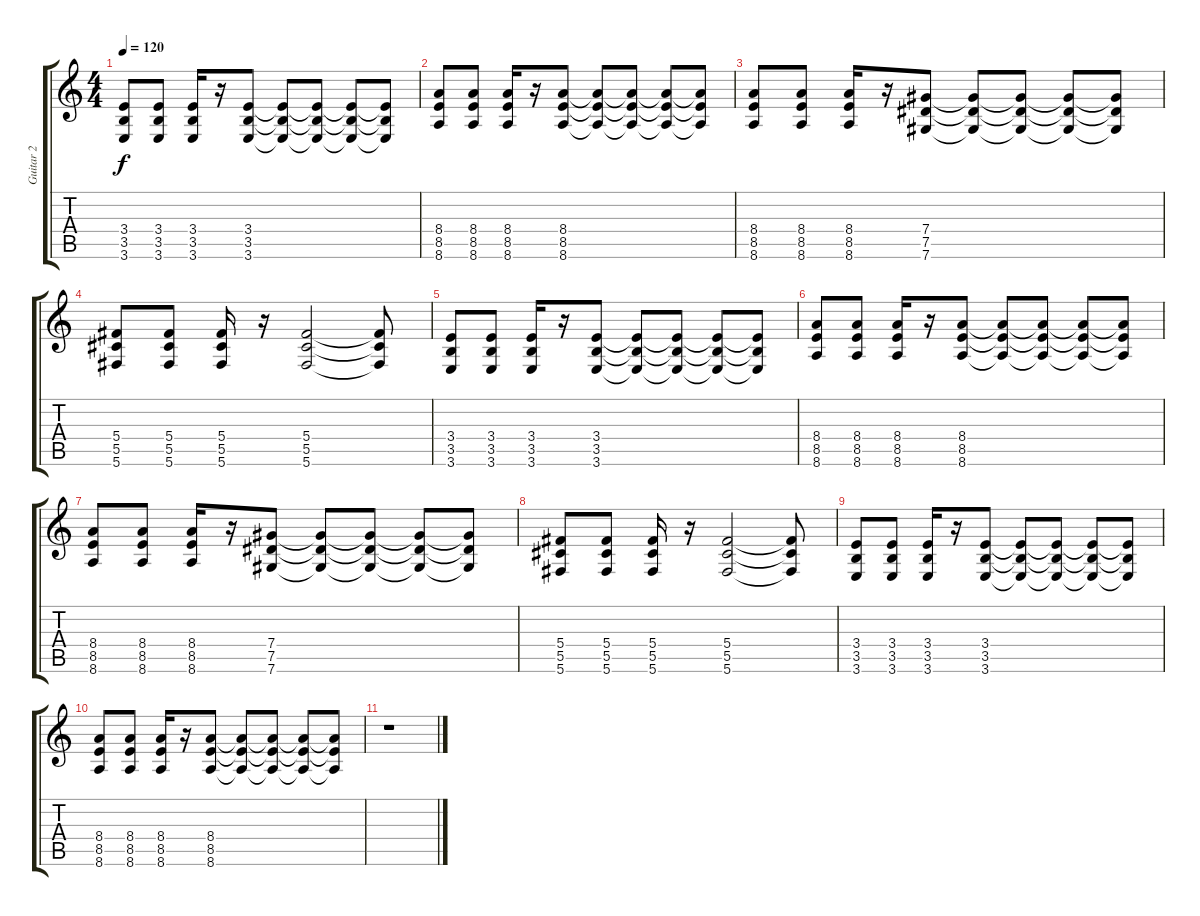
\track ("Guitar 2" "Guitar 2") {instrument overdrivenguitar}
\staff {score tabs}
\tuning (Eb4 Bb3 Gb3 Db3 Ab2 Db2) {hide}
\ts (4 4)
\tempo 120
\clef g2
\ks c
(3.4 3.5 3.6).8{dy f} (3.4 3.5 3.6).8 (3.4 3.5 3.6).16 r.16 (3.4 3.5 3.6).8 (3.4{t} 3.5{t} 3.6{t}).8 (3.4{t} 3.5{t} 3.6{t}).8 (3.4{t} 3.5{t} 3.6{t}).8 (3.4{t} 3.5{t} 3.6{t}).8 |
(8.4 8.5 8.6).8 (8.4 8.5 8.6).8 (8.4 8.5 8.6).16 r.16 (8.4 8.5 8.6).8 (8.4{t} 8.5{t} 8.6{t}).8 (8.4{t} 8.5{t} 8.6{t}).8 (8.4{t} 8.5{t} 8.6{t}).8 (8.4{t} 8.5{t} 8.6{t}).8 |
(8.4 8.5 8.6).8 (8.4 8.5 8.6).8 (8.4 8.5 8.6).16 r.16 (7.4 7.5 7.6).8 (7.4{t} 7.5{t} 7.6{t}).8 (7.4{t} 7.5{t} 7.6{t}).8 (7.4{t} 7.5{t} 7.6{t}).8 (7.4{t} 7.5{t} 7.6{t}).8 |
(5.4 5.5 5.6).8 (5.4 5.5 5.6).8 (5.4 5.5 5.6).16 r.16 (5.4 5.5 5.6).2 (5.4{t} 5.5{t} 5.6{t}).8 |
(3.4 3.5 3.6).8 (3.4 3.5 3.6).8 (3.4 3.5 3.6).16 r.16 (3.4 3.5 3.6).8 (3.4{t} 3.5{t} 3.6{t}).8 (3.4{t} 3.5{t} 3.6{t}).8 (3.4{t} 3.5{t} 3.6{t}).8 (3.4{t} 3.5{t} 3.6{t}).8 |
(8.4 8.5 8.6).8 (8.4 8.5 8.6).8 (8.4 8.5 8.6).16 r.16 (8.4 8.5 8.6).8 (8.4{t} 8.5{t} 8.6{t}).8 (8.4{t} 8.5{t} 8.6{t}).8 (8.4{t} 8.5{t} 8.6{t}).8 (8.4{t} 8.5{t} 8.6{t}).8 |
(8.4 8.5 8.6).8 (8.4 8.5 8.6).8 (8.4 8.5 8.6).16 r.16 (7.4 7.5 7.6).8 (7.4{t} 7.5{t} 7.6{t}).8 (7.4{t} 7.5{t} 7.6{t}).8 (7.4{t} 7.5{t} 7.6{t}).8 (7.4{t} 7.5{t} 7.6{t}).8 |
(5.4 5.5 5.6).8 (5.4 5.5 5.6).8 (5.4 5.5 5.6).16 r.16 (5.4 5.5 5.6).2 (5.4{t} 5.5{t} 5.6{t}).8 |
(3.4 3.5 3.6).8 (3.4 3.5 3.6).8 (3.4 3.5 3.6).16 r.16 (3.4 3.5 3.6).8 (3.4{t} 3.5{t} 3.6{t}).8 (3.4{t} 3.5{t} 3.6{t}).8 (3.4{t} 3.5{t} 3.6{t}).8 (3.4{t} 3.5{t} 3.6{t}).8 |
(8.4 8.5 8.6).8 (8.4 8.5 8.6).8 (8.4 8.5 8.6).16 r.16 (8.4 8.5 8.6).8 (8.4{t} 8.5{t} 8.6{t}).8 (8.4{t} 8.5{t} 8.6{t}).8 (8.4{t} 8.5{t} 8.6{t}).8 (8.4{t} 8.5{t} 8.6{t}).8 |
r.1
